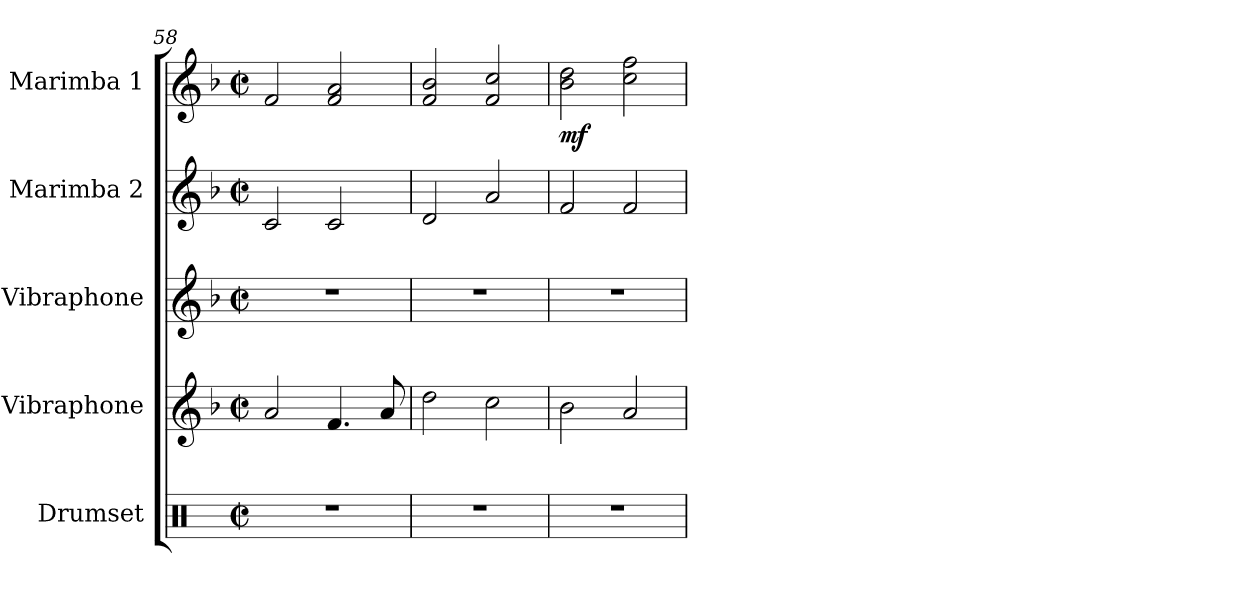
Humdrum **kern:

**kern	**kern	**kern	**kern	**kern	**dynam
*part5	*part4	*part3	*part2	*part1	*part1
*staff5	*staff4	*staff3	*staff2	*staff1	*staff1
*I"Drumset	*I"Vibraphone	*I"Vibraphone	*I"Marimba 2	*I"Marimba 1	*
*I'Drs.	*I'Vib.	*I'Vib.	*I'Mrm. 2	*I'Mrm. 1	*
*clefX	*clefG2	*clefG2	*clefG2	*clefG2	*
*k[]	*k[b-]	*k[b-]	*k[b-]	*k[b-]	*
*M2/2	*M2/2	*M2/2	*M2/2	*M2/2	*
*met(c|)	*met(c|)	*met(c|)	*met(c|)	*met(c|)	*
=58	=58	=58	=58	=58	=58
1r	2a/	1r	2c/	2f/	.
.	4.f/	.	2c/	2f/ 2a/	.
.	8a/	.	.	.	.
=59	=59	=59	=59	=59	=59
1r	2dd\	1r	2d/	2f/ 2b-/	.
.	2cc\	.	2a/	2f/ 2cc/	.
=60	=60	=60	=60	=60	=60
!	!	!	!	!	!LO:DY:b
1r	2b-\	1r	2f/	2b-\ 2dd\	mf
.	2a/	.	2f/	2cc\ 2ff\	.
=	=	=	=	=	=
*-	*-	*-	*-	*-	*-
